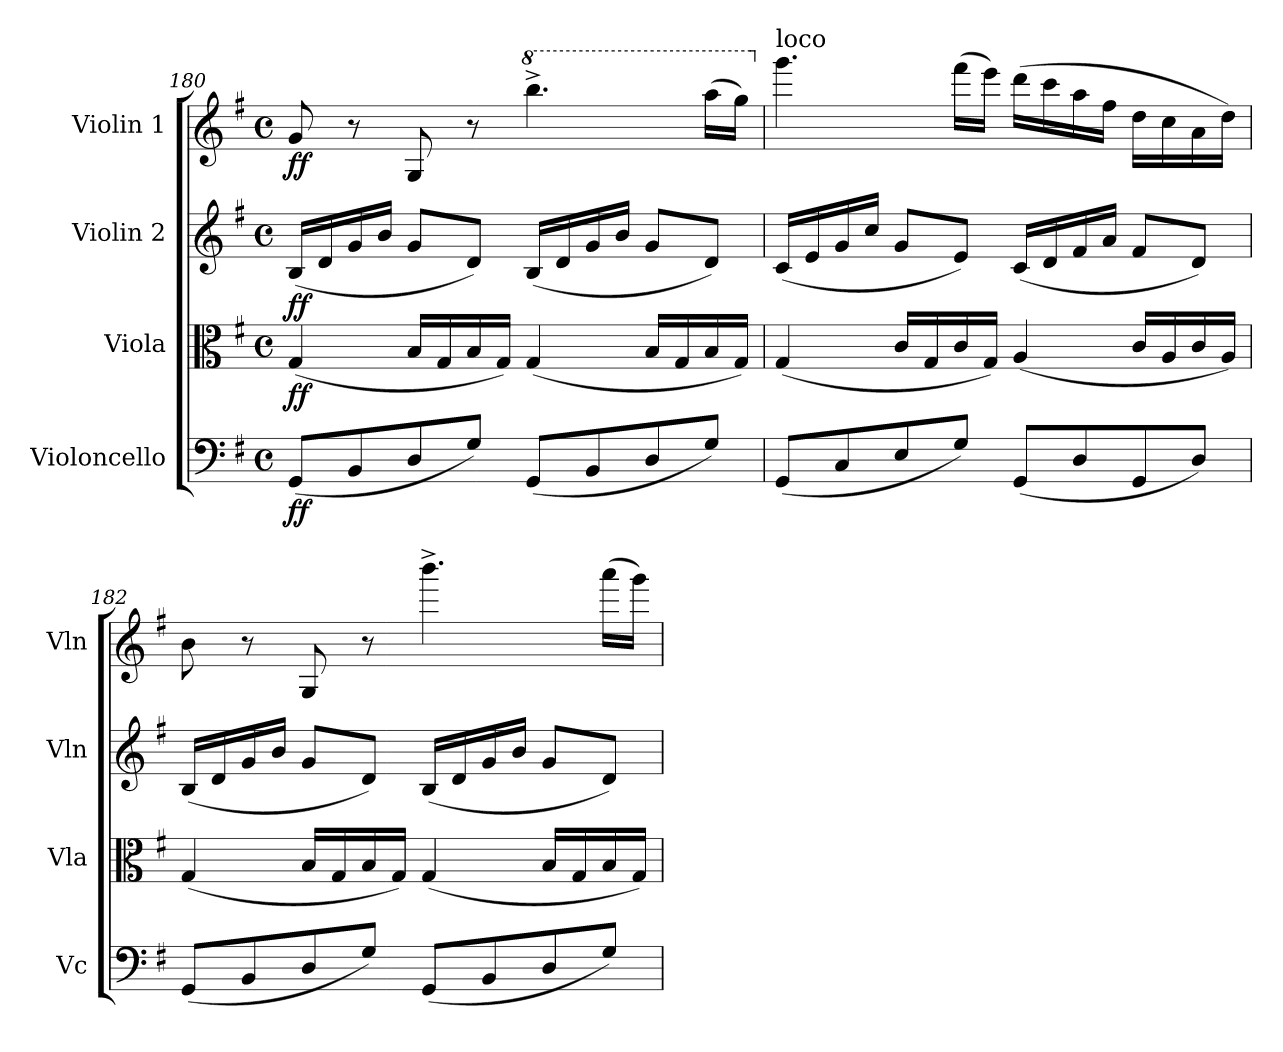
**kern	**dynam	**kern	**dynam	**kern	**dynam	**kern	**dynam
*part4	*part4	*part3	*part3	*part2	*part2	*part1	*part1
*staff4	*staff4	*staff3	*staff3	*staff2	*staff2	*staff1	*staff1
*I"Violoncello	*	*I"Viola	*	*I"Violin 2	*	*I"Violin 1	*
*I'Vc	*	*I'Vla	*	*I'Vln	*	*I'Vln	*
!!LO:PB:g=z
*clefF4	*	*clefC3	*	*clefG2	*	*clefG2	*
*k[f#]	*	*k[f#]	*	*k[f#]	*	*k[f#]	*
*M4/4	*	*M4/4	*	*M4/4	*	*M4/4	*
*met(c)	*	*met(c)	*	*met(c)	*	*met(c)	*
=180	=180	=180	=180	=180	=180	=180	=180
!	!LO:DY:b	!	!LO:DY:b	!	!LO:DY:b	!	!LO:DY:b
(8GG/L	ff	(<4G/	ff	(<16B/LL	ff	8g/	ff
.	.	.	.	16d/	.	.	.
8BB/	.	.	.	16g/	.	8r	.
.	.	.	.	16b/JJ	.	.	.
8D/	.	16B/LL	.	8g/L	.	8G/	.
.	.	16G/	.	.	.	.	.
8G/J)	.	16B/	.	8d/J)	.	8r	.
.	.	16G/JJ)	.	.	.	.	.
*	*	*	*	*	*	*8va	*
(8GG/L	.	(<4G/	.	(<16B/LL	.	4.bbb^\	.
.	.	.	.	16d/	.	.	.
8BB/	.	.	.	16g/	.	.	.
.	.	.	.	16b/JJ	.	.	.
8D/	.	16B/LL	.	8g/L	.	.	.
.	.	16G/	.	.	.	.	.
8G/J)	.	16B/	.	8d/J)	.	(16aaa\LL	.
.	.	16G/JJ)	.	.	.	16ggg\JJ)	.
=181	=181	=181	=181	=181	=181	=181	=181
*	*	*	*	*	*	*X8va	*
!	!	!	!	!	!	!LO:TX:a:t=loco	!
(8GG/L	.	(<4G/	.	(<16c/LL	.	4.ggg\	.
.	.	.	.	16e/	.	.	.
8C/	.	.	.	16g/	.	.	.
.	.	.	.	16cc/JJ	.	.	.
8E/	.	16c/LL	.	8g/L	.	.	.
.	.	16G/	.	.	.	.	.
8G/J)	.	16c/	.	8e/J)	.	(16fff#\LL	.
.	.	16G/JJ)	.	.	.	16eee\JJ)	.
(8GG/L	.	(<4A/	.	(<16c/LL	.	(16ddd\LL	.
.	.	.	.	16d/	.	16ccc\	.
8D/	.	.	.	16f#/	.	16aa\	.
.	.	.	.	16a/JJ	.	16ff#\JJ	.
8GG/	.	16c/LL	.	8f#/L	.	16dd\LL	.
.	.	16A/	.	.	.	16cc\	.
8D/J)	.	16c/	.	8d/J)	.	16a\	.
.	.	16A/JJ)	.	.	.	16dd\JJ)	.
!!LO:LB:g=z
=182	=182	=182	=182	=182	=182	=182	=182
(8GG/L	.	(<4G/	.	(<16B/LL	.	8b\	.
.	.	.	.	16d/	.	.	.
8BB/	.	.	.	16g/	.	8r	.
.	.	.	.	16b/JJ	.	.	.
8D/	.	16B/LL	.	8g/L	.	8G/	.
.	.	16G/	.	.	.	.	.
8G/J)	.	16B/	.	8d/J)	.	8r	.
.	.	16G/JJ)	.	.	.	.	.
(8GG/L	.	(<4G/	.	(<16B/LL	.	4.bbb^\	.
.	.	.	.	16d/	.	.	.
8BB/	.	.	.	16g/	.	.	.
.	.	.	.	16b/JJ	.	.	.
8D/	.	16B/LL	.	8g/L	.	.	.
.	.	16G/	.	.	.	.	.
8G/J)	.	16B/	.	8d/J)	.	(16aaa\LL	.
.	.	16G/JJ)	.	.	.	16ggg\JJ)	.
=	=	=	=	=	=	=	=
*-	*-	*-	*-	*-	*-	*-	*-
